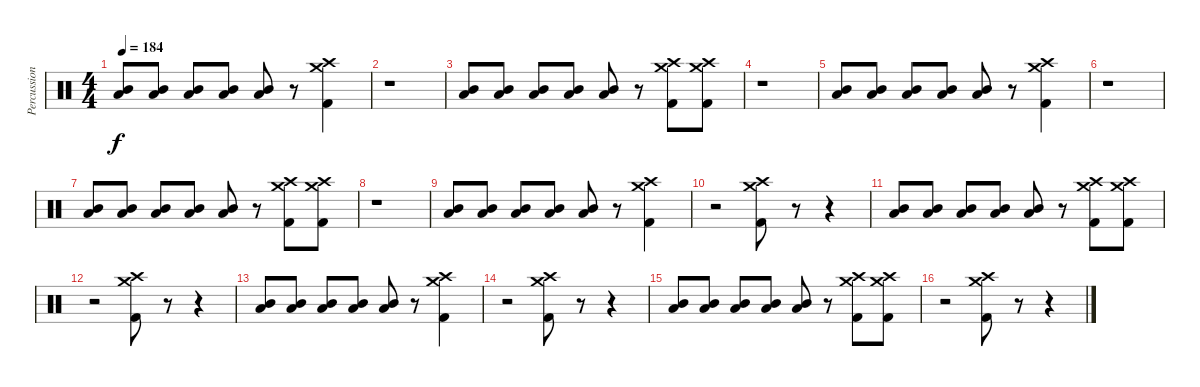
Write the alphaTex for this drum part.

\track ("Percussions" "Percussion") {instrument percussion}
\staff {score}
\articulation defaults
\ts (4 4)
\tempo 184
\clef neutral
\ks c
("Mid Tom (hit)" "Low Tom (hit)").8{dy f} ("Mid Tom (hit)" "Low Tom (hit)").8 ("Mid Tom (hit)" "Low Tom (hit)").8 ("Mid Tom (hit)" "Low Tom (hit)").8 ("Mid Tom (hit)" "Low Tom (hit)").8 r.8 ("Crash high (hit)" "Crash medium (hit)" "Kick (hit) 2").4 |
r.1 |
("Mid Tom (hit)" "Low Tom (hit)").8 ("Mid Tom (hit)" "Low Tom (hit)").8 ("Mid Tom (hit)" "Low Tom (hit)").8 ("Mid Tom (hit)" "Low Tom (hit)").8 ("Mid Tom (hit)" "Low Tom (hit)").8 r.8 ("Crash high (hit)" "Crash medium (hit)" "Kick (hit) 2").8 ("Crash high (hit)" "Crash medium (hit)" "Kick (hit) 2").8 |
r.1 |
("Mid Tom (hit)" "Low Tom (hit)").8 ("Mid Tom (hit)" "Low Tom (hit)").8 ("Mid Tom (hit)" "Low Tom (hit)").8 ("Mid Tom (hit)" "Low Tom (hit)").8 ("Mid Tom (hit)" "Low Tom (hit)").8 r.8 ("Crash high (hit)" "Crash medium (hit)" "Kick (hit) 2").4 |
r.1 |
("Mid Tom (hit)" "Low Tom (hit)").8 ("Mid Tom (hit)" "Low Tom (hit)").8 ("Mid Tom (hit)" "Low Tom (hit)").8 ("Mid Tom (hit)" "Low Tom (hit)").8 ("Mid Tom (hit)" "Low Tom (hit)").8 r.8 ("Crash high (hit)" "Crash medium (hit)" "Kick (hit) 2").8 ("Crash high (hit)" "Crash medium (hit)" "Kick (hit) 2").8 |
r.1 |
("Mid Tom (hit)" "Low Tom (hit)").8 ("Mid Tom (hit)" "Low Tom (hit)").8 ("Mid Tom (hit)" "Low Tom (hit)").8 ("Mid Tom (hit)" "Low Tom (hit)").8 ("Mid Tom (hit)" "Low Tom (hit)").8 r.8 ("Crash high (hit)" "Crash medium (hit)" "Kick (hit) 2").4 |
r.2 ("Crash high (hit)" "Crash medium (hit)" "Kick (hit) 2").8 r.8 r.4 |
("Mid Tom (hit)" "Low Tom (hit)").8 ("Mid Tom (hit)" "Low Tom (hit)").8 ("Mid Tom (hit)" "Low Tom (hit)").8 ("Mid Tom (hit)" "Low Tom (hit)").8 ("Mid Tom (hit)" "Low Tom (hit)").8 r.8 ("Crash high (hit)" "Crash medium (hit)" "Kick (hit) 2").8 ("Crash high (hit)" "Crash medium (hit)" "Kick (hit) 2").8 |
r.2 ("Crash high (hit)" "Crash medium (hit)" "Kick (hit) 2").8 r.8 r.4 |
("Mid Tom (hit)" "Low Tom (hit)").8 ("Mid Tom (hit)" "Low Tom (hit)").8 ("Mid Tom (hit)" "Low Tom (hit)").8 ("Mid Tom (hit)" "Low Tom (hit)").8 ("Mid Tom (hit)" "Low Tom (hit)").8 r.8 ("Crash high (hit)" "Crash medium (hit)" "Kick (hit) 2").4 |
r.2 ("Crash high (hit)" "Crash medium (hit)" "Kick (hit) 2").8 r.8 r.4 |
("Mid Tom (hit)" "Low Tom (hit)").8 ("Mid Tom (hit)" "Low Tom (hit)").8 ("Mid Tom (hit)" "Low Tom (hit)").8 ("Mid Tom (hit)" "Low Tom (hit)").8 ("Mid Tom (hit)" "Low Tom (hit)").8 r.8 ("Crash high (hit)" "Crash medium (hit)" "Kick (hit) 2").8 ("Crash high (hit)" "Crash medium (hit)" "Kick (hit) 2").8 |
r.2 ("Crash high (hit)" "Crash medium (hit)" "Kick (hit) 2").8 r.8 r.4
